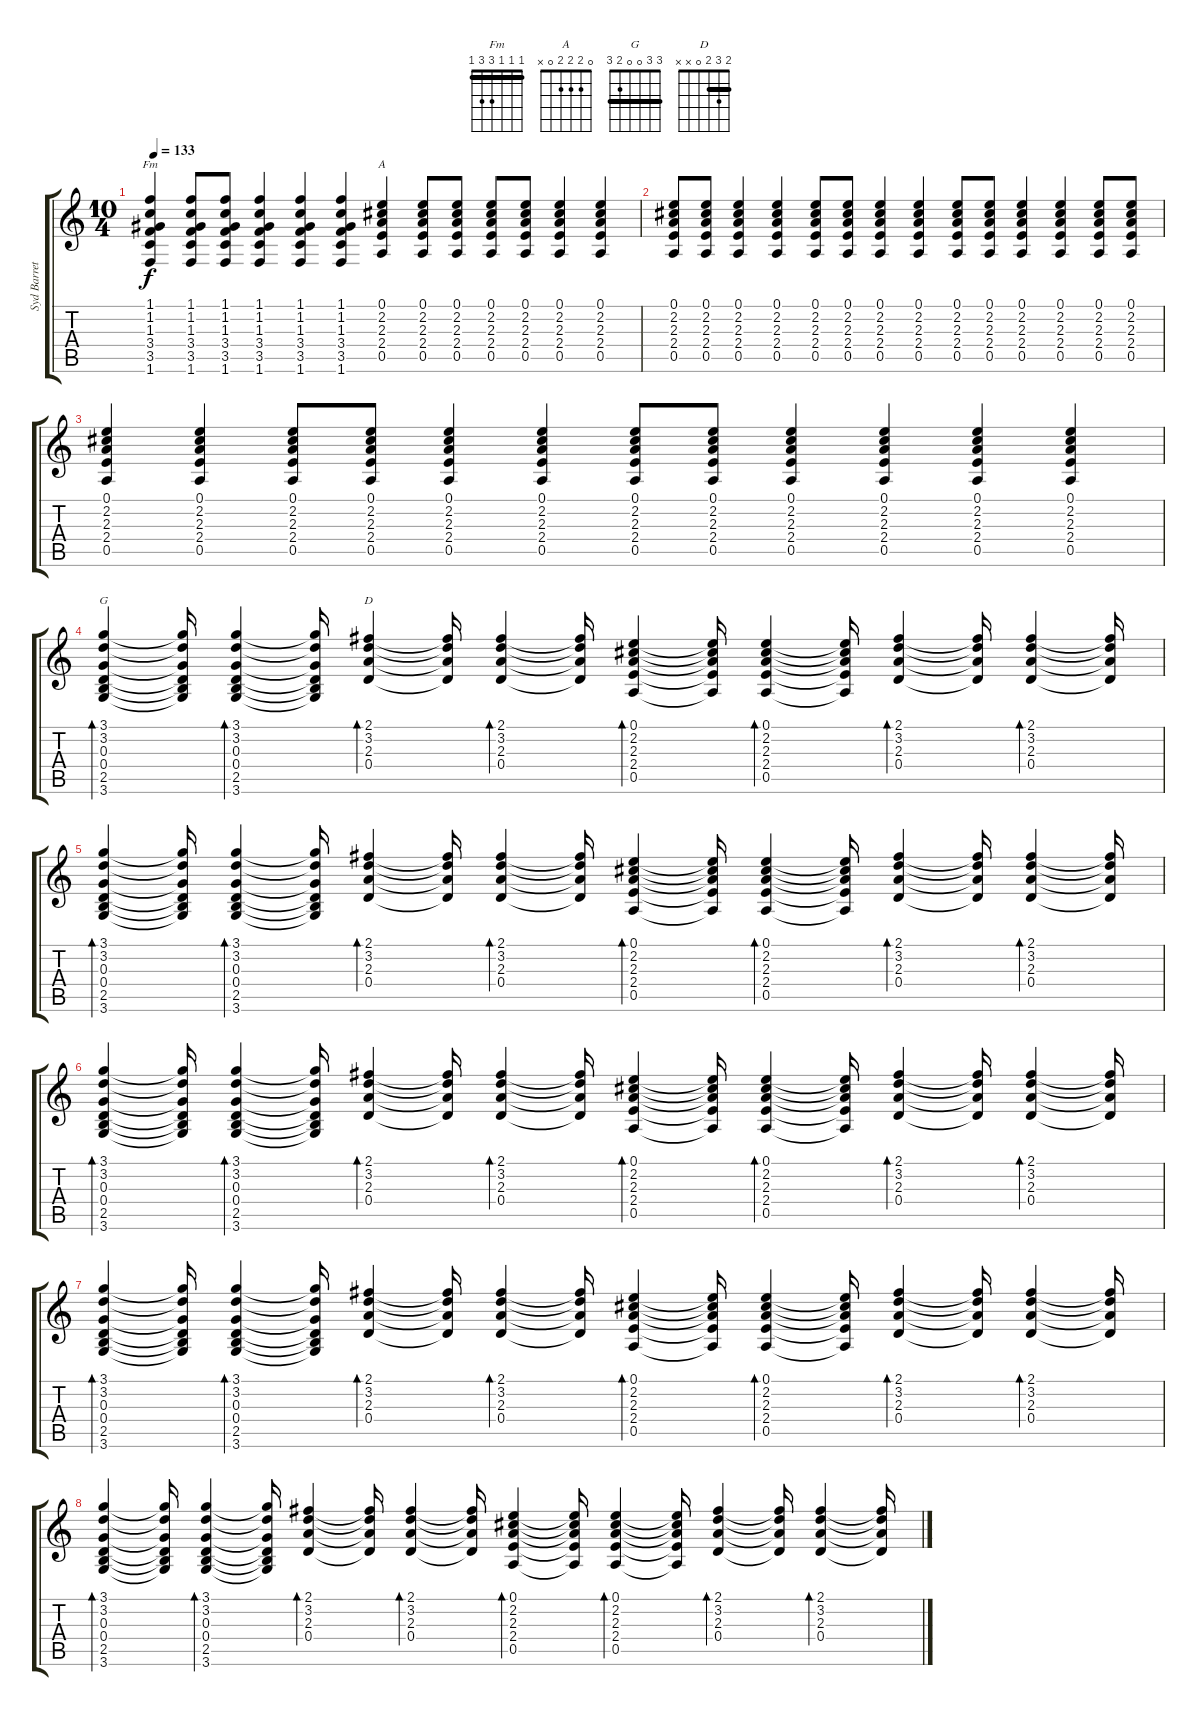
\track ("Syd Barret" "Syd Barret") {instrument acousticguitarsteel}
\staff {score tabs}
\tuning (E4 B3 G3 D3 A2 E2) {hide}
\chord ("Fm" 1 1 1 3 3 1) {barre 1}
\chord ("A" 0 2 2 2 0 x)
\chord ("G" 3 3 0 0 2 3) {barre 3}
\chord ("D" 2 3 2 0 x x) {barre 2}
\ts (10 4)
\tempo 133
\clef g2
\ks c
(1.1 1.2 1.3 3.4 3.5 1.6).4{ch "Fm" dy f} (1.1 1.2 1.3 3.4 3.5 1.6).8 (1.1 1.2 1.3 3.4 3.5 1.6).8 (1.1 1.2 1.3 3.4 3.5 1.6).4 (1.1 1.2 1.3 3.4 3.5 1.6).4 (1.1 1.2 1.3 3.4 3.5 1.6).4 (0.1 2.2 2.3 2.4 0.5).4{ch "A"} (0.1 2.2 2.3 2.4 0.5).8 (0.1 2.2 2.3 2.4 0.5).8 (0.1 2.2 2.3 2.4 0.5).8 (0.1 2.2 2.3 2.4 0.5).8 (0.1 2.2 2.3 2.4 0.5).4 (0.1 2.2 2.3 2.4 0.5).4 |
(0.1 2.2 2.3 2.4 0.5).8 (0.1 2.2 2.3 2.4 0.5).8 (0.1 2.2 2.3 2.4 0.5).4 (0.1 2.2 2.3 2.4 0.5).4 (0.1 2.2 2.3 2.4 0.5).8 (0.1 2.2 2.3 2.4 0.5).8 (0.1 2.2 2.3 2.4 0.5).4 (0.1 2.2 2.3 2.4 0.5).4 (0.1 2.2 2.3 2.4 0.5).8 (0.1 2.2 2.3 2.4 0.5).8 (0.1 2.2 2.3 2.4 0.5).4 (0.1 2.2 2.3 2.4 0.5).4 (0.1 2.2 2.3 2.4 0.5).8 (0.1 2.2 2.3 2.4 0.5).8 |
(0.1 2.2 2.3 2.4 0.5).4 (0.1 2.2 2.3 2.4 0.5).4 (0.1 2.2 2.3 2.4 0.5).8 (0.1 2.2 2.3 2.4 0.5).8 (0.1 2.2 2.3 2.4 0.5).4 (0.1 2.2 2.3 2.4 0.5).4 (0.1 2.2 2.3 2.4 0.5).8 (0.1 2.2 2.3 2.4 0.5).8 (0.1 2.2 2.3 2.4 0.5).4 (0.1 2.2 2.3 2.4 0.5).4 (0.1 2.2 2.3 2.4 0.5).4 (0.1 2.2 2.3 2.4 0.5).4 |
(3.1 3.2 0.3 0.4 2.5 3.6).4{bd 30 ch "G"} (3.1{t} 3.2{t} 0.3{t} 0.4{t} 2.5{t} 3.6{t}).16 (3.1 3.2 0.3 0.4 2.5 3.6).4{bd 30} (3.1{t} 3.2{t} 0.3{t} 0.4{t} 2.5{t} 3.6{t}).16 (2.1 3.2 2.3 0.4).4{bd 30 ch "D"} (2.1{t} 3.2{t} 2.3{t} 0.4{t}).16 (2.1 3.2 2.3 0.4).4{bd 30} (2.1{t} 3.2{t} 2.3{t} 0.4{t}).16 (0.1 2.2 2.3 2.4 0.5).4{bd 30} (0.1{t} 2.2{t} 2.3{t} 2.4{t} 0.5{t}).16 (0.1 2.2 2.3 2.4 0.5).4{bd 30} (0.1{t} 2.2{t} 2.3{t} 2.4{t} 0.5{t}).16 (2.1 3.2 2.3 0.4).4{bd 30} (2.1{t} 3.2{t} 2.3{t} 0.4{t}).16 (2.1 3.2 2.3 0.4).4{bd 30} (2.1{t} 3.2{t} 2.3{t} 0.4{t}).16 |
(3.1 3.2 0.3 0.4 2.5 3.6).4{bd 30} (3.1{t} 3.2{t} 0.3{t} 0.4{t} 2.5{t} 3.6{t}).16 (3.1 3.2 0.3 0.4 2.5 3.6).4{bd 30} (3.1{t} 3.2{t} 0.3{t} 0.4{t} 2.5{t} 3.6{t}).16 (2.1 3.2 2.3 0.4).4{bd 30} (2.1{t} 3.2{t} 2.3{t} 0.4{t}).16 (2.1 3.2 2.3 0.4).4{bd 30} (2.1{t} 3.2{t} 2.3{t} 0.4{t}).16 (0.1 2.2 2.3 2.4 0.5).4{bd 30} (0.1{t} 2.2{t} 2.3{t} 2.4{t} 0.5{t}).16 (0.1 2.2 2.3 2.4 0.5).4{bd 30} (0.1{t} 2.2{t} 2.3{t} 2.4{t} 0.5{t}).16 (2.1 3.2 2.3 0.4).4{bd 30} (2.1{t} 3.2{t} 2.3{t} 0.4{t}).16 (2.1 3.2 2.3 0.4).4{bd 30} (2.1{t} 3.2{t} 2.3{t} 0.4{t}).16 |
(3.1 3.2 0.3 0.4 2.5 3.6).4{bd 30} (3.1{t} 3.2{t} 0.3{t} 0.4{t} 2.5{t} 3.6{t}).16 (3.1 3.2 0.3 0.4 2.5 3.6).4{bd 30} (3.1{t} 3.2{t} 0.3{t} 0.4{t} 2.5{t} 3.6{t}).16 (2.1 3.2 2.3 0.4).4{bd 30} (2.1{t} 3.2{t} 2.3{t} 0.4{t}).16 (2.1 3.2 2.3 0.4).4{bd 30} (2.1{t} 3.2{t} 2.3{t} 0.4{t}).16 (0.1 2.2 2.3 2.4 0.5).4{bd 30} (0.1{t} 2.2{t} 2.3{t} 2.4{t} 0.5{t}).16 (0.1 2.2 2.3 2.4 0.5).4{bd 30} (0.1{t} 2.2{t} 2.3{t} 2.4{t} 0.5{t}).16 (2.1 3.2 2.3 0.4).4{bd 30} (2.1{t} 3.2{t} 2.3{t} 0.4{t}).16 (2.1 3.2 2.3 0.4).4{bd 30} (2.1{t} 3.2{t} 2.3{t} 0.4{t}).16 |
(3.1 3.2 0.3 0.4 2.5 3.6).4{bd 30} (3.1{t} 3.2{t} 0.3{t} 0.4{t} 2.5{t} 3.6{t}).16 (3.1 3.2 0.3 0.4 2.5 3.6).4{bd 30} (3.1{t} 3.2{t} 0.3{t} 0.4{t} 2.5{t} 3.6{t}).16 (2.1 3.2 2.3 0.4).4{bd 30} (2.1{t} 3.2{t} 2.3{t} 0.4{t}).16 (2.1 3.2 2.3 0.4).4{bd 30} (2.1{t} 3.2{t} 2.3{t} 0.4{t}).16 (0.1 2.2 2.3 2.4 0.5).4{bd 30} (0.1{t} 2.2{t} 2.3{t} 2.4{t} 0.5{t}).16 (0.1 2.2 2.3 2.4 0.5).4{bd 30} (0.1{t} 2.2{t} 2.3{t} 2.4{t} 0.5{t}).16 (2.1 3.2 2.3 0.4).4{bd 30} (2.1{t} 3.2{t} 2.3{t} 0.4{t}).16 (2.1 3.2 2.3 0.4).4{bd 30} (2.1{t} 3.2{t} 2.3{t} 0.4{t}).16 |
(3.1 3.2 0.3 0.4 2.5 3.6).4{bd 30} (3.1{t} 3.2{t} 0.3{t} 0.4{t} 2.5{t} 3.6{t}).16 (3.1 3.2 0.3 0.4 2.5 3.6).4{bd 30} (3.1{t} 3.2{t} 0.3{t} 0.4{t} 2.5{t} 3.6{t}).16 (2.1 3.2 2.3 0.4).4{bd 30} (2.1{t} 3.2{t} 2.3{t} 0.4{t}).16 (2.1 3.2 2.3 0.4).4{bd 30} (2.1{t} 3.2{t} 2.3{t} 0.4{t}).16 (0.1 2.2 2.3 2.4 0.5).4{bd 30} (0.1{t} 2.2{t} 2.3{t} 2.4{t} 0.5{t}).16 (0.1 2.2 2.3 2.4 0.5).4{bd 30} (0.1{t} 2.2{t} 2.3{t} 2.4{t} 0.5{t}).16 (2.1 3.2 2.3 0.4).4{bd 30} (2.1{t} 3.2{t} 2.3{t} 0.4{t}).16 (2.1 3.2 2.3 0.4).4{bd 30} (2.1{t} 3.2{t} 2.3{t} 0.4{t}).16
